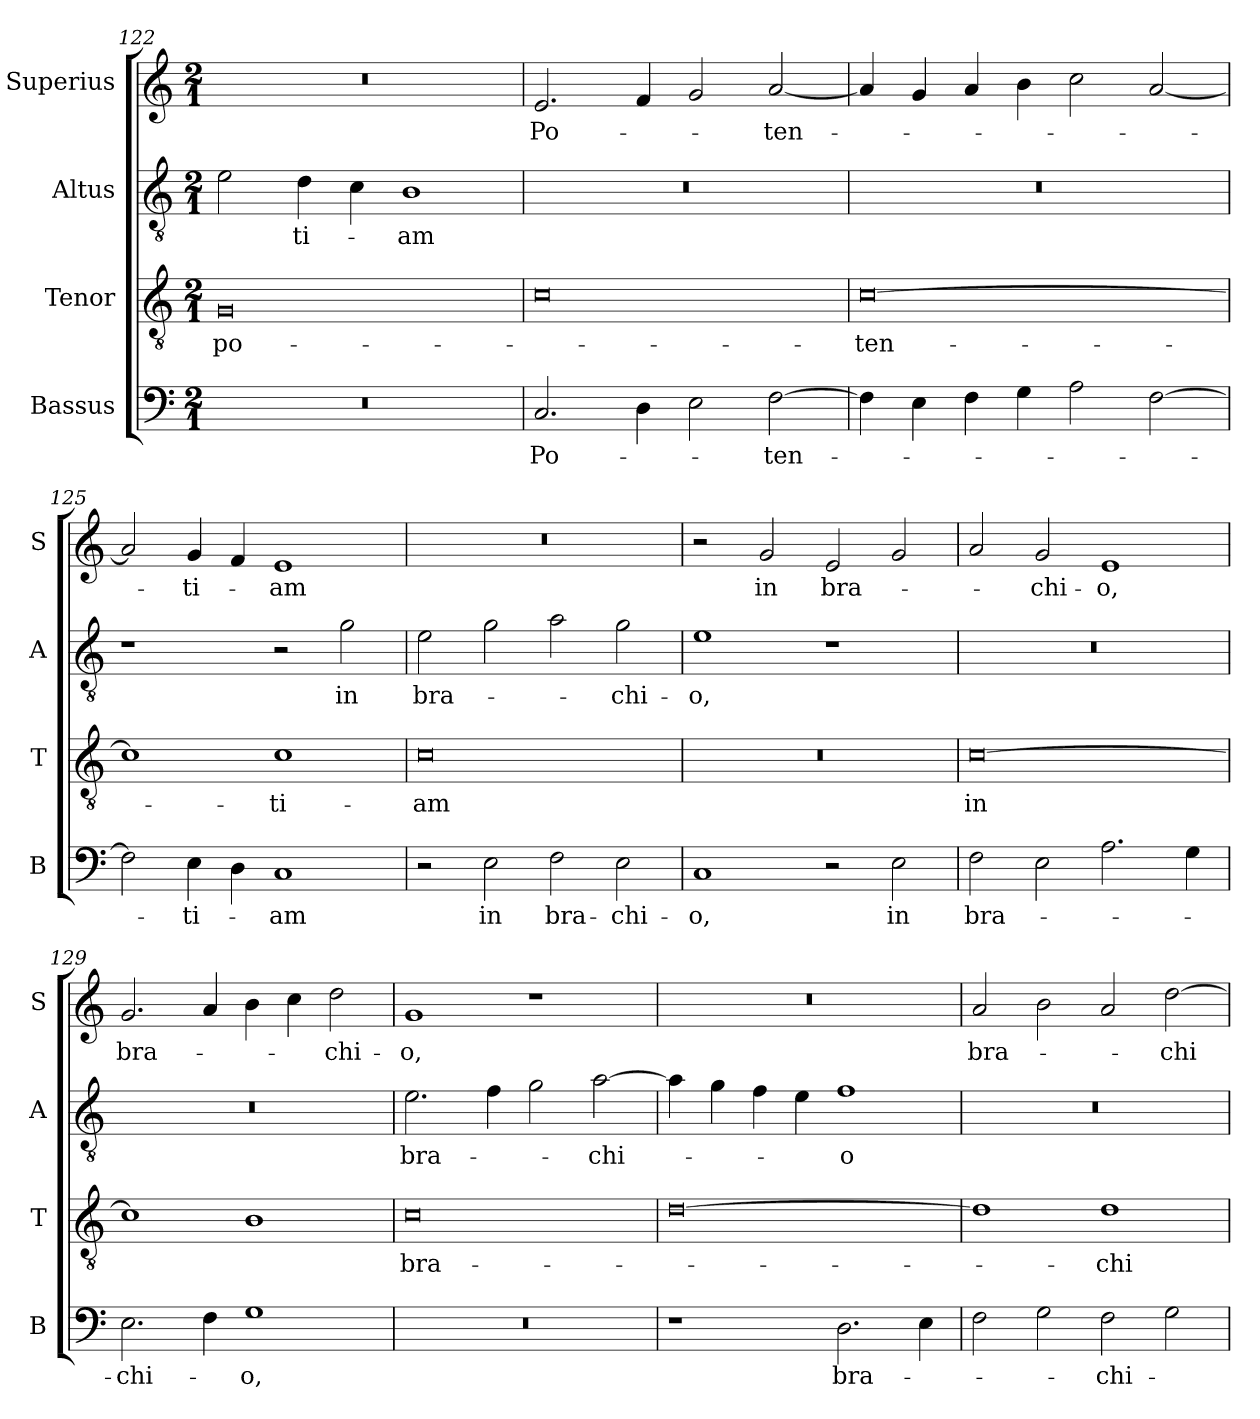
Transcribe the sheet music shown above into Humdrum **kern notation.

**kern	**text	**kern	**text	**kern	**text	**kern	**text
*part4	*part4	*part3	*part3	*part2	*part2	*part1	*part1
*staff4	*staff4	*staff3	*staff3	*staff2	*staff2	*staff1	*staff1
*I"Bassus	*	*I"Tenor	*	*I"Altus	*	*I"Superius	*
*I'B	*	*I'T	*	*I'A	*	*I'S	*
*clefF4	*	*clefGv2	*	*clefGv2	*	*clefG2	*
*k[]	*	*k[]	*	*k[]	*	*k[]	*
*M2/1	*	*M2/1	*	*M2/1	*	*M2/1	*
=122	=122	=122	=122	=122	=122	=122	=122
0r	.	0G	po-	2e	.	0r	.
.	.	.	.	4d	-ti-	.	.
.	.	.	.	4c	.	.	.
.	.	.	.	1B	-am	.	.
=123	=123	=123	=123	=123	=123	=123	=123
2.C	Po-	0c	.	0r	.	2.e	Po-
4D	.	.	.	.	.	4f	.
2E	.	.	.	.	.	2g	.
[2F	-ten-	.	.	.	.	[2a	-ten-
=124	=124	=124	=124	=124	=124	=124	=124
4F]	.	[0c	-ten-	0r	.	4a]	.
4E	.	.	.	.	.	4g	.
4F	.	.	.	.	.	4a	.
4G	.	.	.	.	.	4b	.
2A	.	.	.	.	.	2cc	.
[2F	.	.	.	.	.	[2a	.
=125	=125	=125	=125	=125	=125	=125	=125
2F]	.	1c]	.	1r	.	2a]	.
4E	-ti-	.	.	.	.	4g	-ti-
4D	.	.	.	.	.	4f	.
1C	-am	1c	-ti-	2r	.	1e	-am
.	.	.	.	2g	in	.	.
=126	=126	=126	=126	=126	=126	=126	=126
2r	.	0c	-am	2e	bra-	0r	.
2E	in	.	.	2g	.	.	.
2F	bra-	.	.	2a	.	.	.
2E	-chi-	.	.	2g	-chi-	.	.
=127	=127	=127	=127	=127	=127	=127	=127
1C	-o,	0r	.	1e	-o,	2r	.
.	.	.	.	.	.	2g	in
2r	.	.	.	1r	.	2e	bra-
!	!LO:LY:i	!	!	!	!	!	!
2E	in	.	.	.	.	2g	.
=128	=128	=128	=128	=128	=128	=128	=128
!	!LO:LY:i	!	!	!	!	!	!
2F	bra-	[0c	in	0r	.	2a	.
2E	.	.	.	.	.	2g	-chi-
2.A	.	.	.	.	.	1e	-o,
4G	.	.	.	.	.	.	.
=129	=129	=129	=129	=129	=129	=129	=129
!	!LO:LY:i	!	!	!	!	!	!LO:LY:i
2.E	-chi-	1c]	.	0r	.	2.g	bra-
4F	.	.	.	.	.	4a	.
!	!LO:LY:i	!	!	!	!	!	!
1G	-o,	1B	.	.	.	4b	.
.	.	.	.	.	.	4cc	.
!	!	!	!	!	!	!	!LO:LY:i
.	.	.	.	.	.	2dd	-chi-
=130	=130	=130	=130	=130	=130	=130	=130
!	!	!	!	!	!LO:LY:i	!	!LO:LY:i
0r	.	0c	bra-	2.e	bra-	1g	-o,
.	.	.	.	4f	.	.	.
.	.	.	.	2g	.	1r	.
!	!	!	!	!	!LO:LY:i	!	!
.	.	.	.	[2a	-chi-	.	.
=131	=131	=131	=131	=131	=131	=131	=131
1r	.	[0d	.	4a]	.	0r	.
.	.	.	.	4g	.	.	.
.	.	.	.	4f	.	.	.
.	.	.	.	4e	.	.	.
!	!LO:LY:i	!	!	!	!LO:LY:i	!	!
2.D	bra-	.	.	1f	-o	.	.
4E	.	.	.	.	.	.	.
=132	=132	=132	=132	=132	=132	=132	=132
!	!	!	!	!	!	!	!LO:LY:i
2F	.	1d]	.	0r	.	2a	bra-
2G	.	.	.	.	.	2b	.
!	!LO:LY:i	!	!	!	!	!	!
2F	-chi-	1d	-chi-	.	.	2a	.
!	!	!	!	!	!	!	!LO:LY:i
2G	.	.	.	.	.	[2dd	-chi-
=	=	=	=	=	=	=	=
*-	*-	*-	*-	*-	*-	*-	*-
